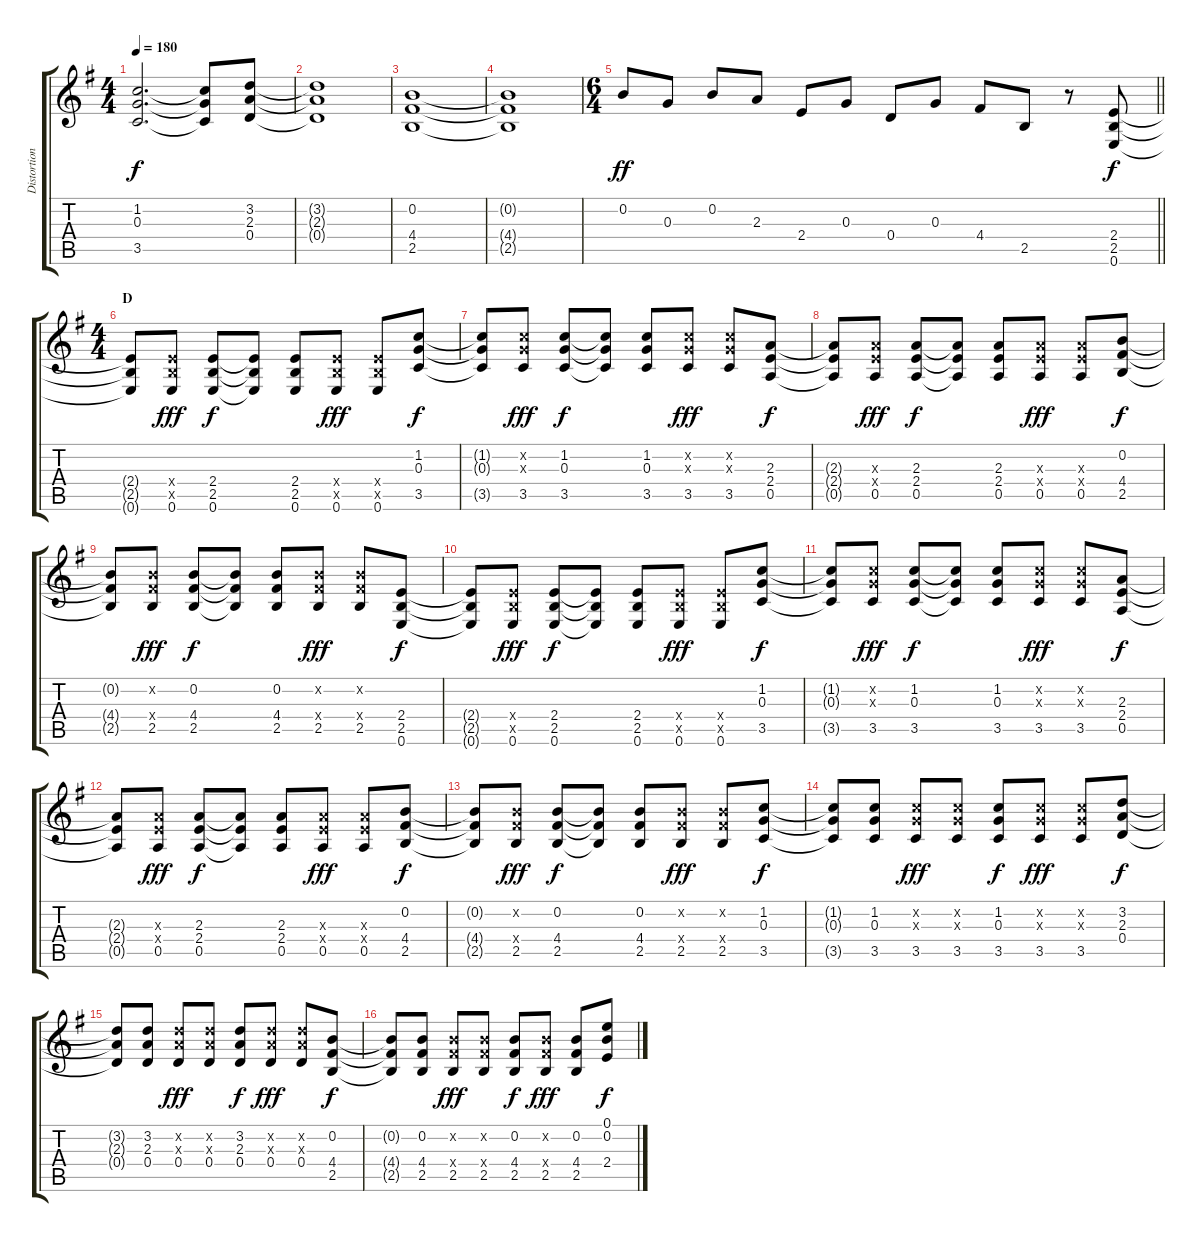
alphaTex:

\track ("Distortion Guitar" "Distortion") {instrument distortionguitar}
\staff {score tabs}
\tuning (E4 B3 G3 D3 A2 E2) {hide}
\ts (4 4)
\tempo 180
\clef g2
\ks g
(1.2 0.3 3.5).2{d dy f} (1.2{t} 0.3{t} 3.5{t}).8 (3.2 2.3 0.4).8 |
(3.2{t} 2.3{t} 0.4{t}).1 |
(0.2 4.4 2.5).1 |
(0.2{t} 4.4{t} 2.5{t}).1 |
\ts (6 4)
\barLineRight lightlight
0.2.8{dy ff} 0.3.8 0.2.8 2.3.8 2.4.8 0.3.8 0.4.8 0.3.8 4.4.8 2.5.8 r.8 (2.4 2.5 0.6).8{dy f} |
\ts (4 4)
\section ("" "D")
(2.4{t} 2.5{t} 0.6{t}).8 (2.4{x} 2.5{x} 0.6).8{dy fff} (2.4 2.5 0.6).8{dy f} (2.4{t} 2.5{t} 0.6{t}).8 (2.4 2.5 0.6).8 (2.4{x} 2.5{x} 0.6).8{dy fff} (2.4{x} 2.5{x} 0.6).8 (1.2 0.3 3.5).8{dy f} |
(1.2{t} 0.3{t} 3.5{t}).8 (1.2{x} 0.3{x} 3.5).8{dy fff} (1.2 0.3 3.5).8{dy f} (1.2{t} 0.3{t} 3.5{t}).8 (1.2 0.3 3.5).8 (1.2{x} 0.3{x} 3.5).8{dy fff} (1.2{x} 0.3{x} 3.5).8 (2.3 2.4 0.5).8{dy f} |
(2.3{t} 2.4{t} 0.5{t}).8 (2.3{x} 2.4{x} 0.5).8{dy fff} (2.3 2.4 0.5).8{dy f} (2.3{t} 2.4{t} 0.5{t}).8 (2.3 2.4 0.5).8 (2.3{x} 2.4{x} 0.5).8{dy fff} (2.3{x} 2.4{x} 0.5).8 (0.2 4.4 2.5).8{dy f} |
(0.2{t} 4.4{t} 2.5{t}).8 (0.2{x} 4.4{x} 2.5).8{dy fff} (0.2 4.4 2.5).8{dy f} (0.2{t} 4.4{t} 2.5{t}).8 (0.2 4.4 2.5).8 (0.2{x} 4.4{x} 2.5).8{dy fff} (0.2{x} 4.4{x} 2.5).8 (2.4 2.5 0.6).8{dy f} |
(2.4{t} 2.5{t} 0.6{t}).8 (2.4{x} 2.5{x} 0.6).8{dy fff} (2.4 2.5 0.6).8{dy f} (2.4{t} 2.5{t} 0.6{t}).8 (2.4 2.5 0.6).8 (2.4{x} 2.5{x} 0.6).8{dy fff} (2.4{x} 2.5{x} 0.6).8 (1.2 0.3 3.5).8{dy f} |
(1.2{t} 0.3{t} 3.5{t}).8 (1.2{x} 0.3{x} 3.5).8{dy fff} (1.2 0.3 3.5).8{dy f} (1.2{t} 0.3{t} 3.5{t}).8 (1.2 0.3 3.5).8 (1.2{x} 0.3{x} 3.5).8{dy fff} (1.2{x} 0.3{x} 3.5).8 (2.3 2.4 0.5).8{dy f} |
(2.3{t} 2.4{t} 0.5{t}).8 (2.3{x} 2.4{x} 0.5).8{dy fff} (2.3 2.4 0.5).8{dy f} (2.3{t} 2.4{t} 0.5{t}).8 (2.3 2.4 0.5).8 (2.3{x} 2.4{x} 0.5).8{dy fff} (2.3{x} 2.4{x} 0.5).8 (0.2 4.4 2.5).8{dy f} |
(0.2{t} 4.4{t} 2.5{t}).8 (0.2{x} 4.4{x} 2.5).8{dy fff} (0.2 4.4 2.5).8{dy f} (0.2{t} 4.4{t} 2.5{t}).8 (0.2 4.4 2.5).8 (0.2{x} 4.4{x} 2.5).8{dy fff} (0.2{x} 4.4{x} 2.5).8 (1.2 0.3 3.5).8{dy f} |
(1.2{t} 0.3{t} 3.5{t}).8 (1.2 0.3 3.5).8 (1.2{x} 0.3{x} 3.5).8{dy fff} (1.2{x} 0.3{x} 3.5).8 (1.2 0.3 3.5).8{dy f} (1.2{x} 0.3{x} 3.5).8{dy fff} (1.2{x} 0.3{x} 3.5).8 (3.2 2.3 0.4).8{dy f} |
(3.2{t} 2.3{t} 0.4{t}).8 (3.2 2.3 0.4).8 (3.2{x} 2.3{x} 0.4).8{dy fff} (3.2{x} 2.3{x} 0.4).8 (3.2 2.3 0.4).8{dy f} (3.2{x} 2.3{x} 0.4).8{dy fff} (3.2{x} 2.3{x} 0.4).8 (0.2 4.4 2.5).8{dy f} |
(0.2{t} 4.4{t} 2.5{t}).8 (0.2 4.4 2.5).8 (0.2{x} 4.4{x} 2.5).8{dy fff} (0.2{x} 4.4{x} 2.5).8 (0.2 4.4 2.5).8{dy f} (0.2{x} 4.4{x} 2.5).8{dy fff} (0.2 4.4 2.5).8 (0.1 0.2 2.4).8{dy f}
